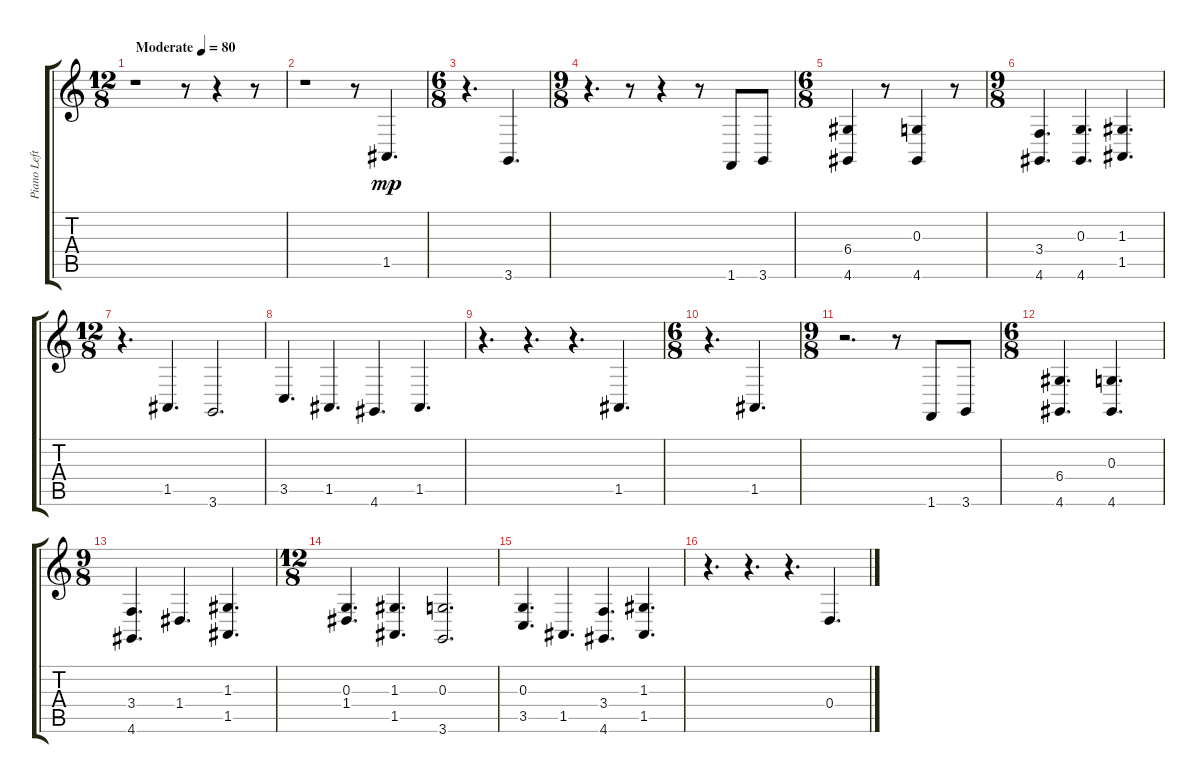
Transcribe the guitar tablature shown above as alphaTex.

\track ("Piano Left hand" "Piano Left") {instrument acousticgrandpiano}
\staff {score tabs}
\tuning (E4 B3 G3 D3 A2 E2) {hide}
\ts (12 8)
\tempo (80 "Moderate")
\clef g2
\ks c
r.1{dy mp instrument acousticgrandpiano} r.8 r.4 r.8 |
r.1 r.8 1.5.4{d} |
\ts (6 8)
r.4{d} 3.6.4{d} |
\ts (9 8)
r.4{d} r.8 r.4 r.8 1.6.8 3.6.8 |
\ts (6 8)
(6.4 4.6).4 r.8 (0.3 4.6).4 r.8 |
\ts (9 8)
(3.4 4.6).4{d} (0.3 4.6).4{d} (1.3 1.5).4{d} |
\ts (12 8)
r.4{d} 1.5.4{d} 3.6.2{d} |
3.5.4{d} 1.5.4{d} 4.6.4{d} 1.5.4{d} |
r.4{d} r.4{d} r.4{d} 1.5.4{d} |
\ts (6 8)
r.4{d} 1.5.4{d} |
\ts (9 8)
r.2{d} r.8 1.6.8 3.6.8 |
\ts (6 8)
(6.4 4.6).4{d} (0.3 4.6).4{d} |
\ts (9 8)
(3.4 4.6).4{d} 1.4.4{d} (1.3 1.5).4{d} |
\ts (12 8)
(0.3 1.4).4{d} (1.3 1.5).4{d} (0.3 3.6).2{d} |
(0.3 3.5).4{d} 1.5.4{d} (3.4 4.6).4{d} (1.3 1.5).4{d} |
r.4{d} r.4{d} r.4{d} 0.4.4{d}
